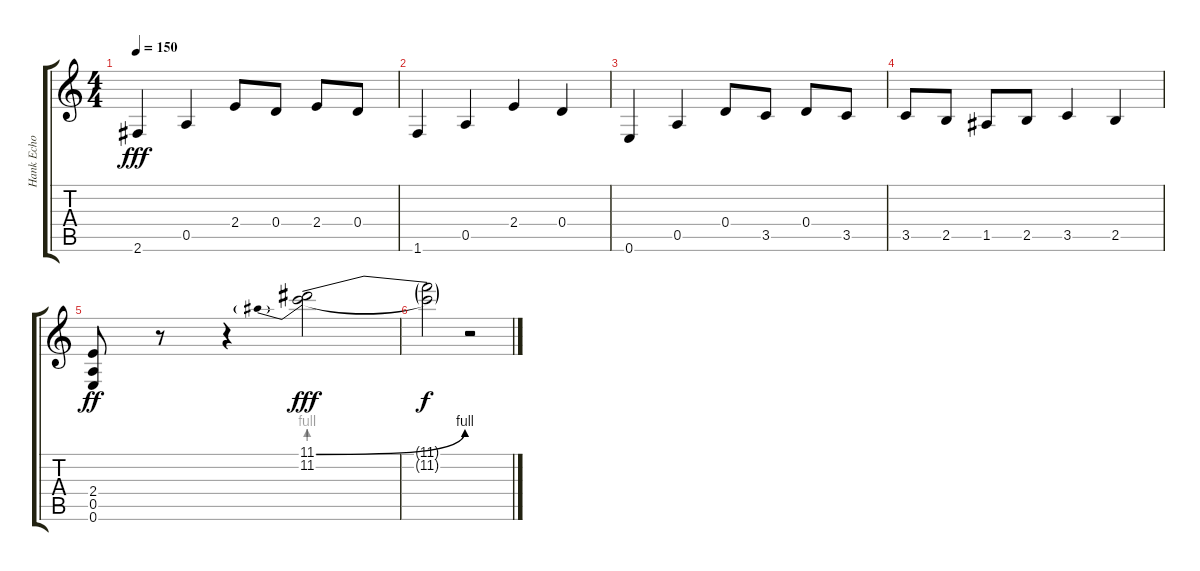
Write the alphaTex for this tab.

\track ("Hank Echo" "Hank Echo") {instrument overdrivenguitar}
\staff {score tabs}
\tuning (E4 B3 G3 D3 A2 E2) {hide}
\ts (4 4)
\tempo 150
\clef g2
\ks c
2.6.4{dy fff} 0.5.4 2.4.8 0.4.8 2.4.8 0.4.8 |
1.6.4 0.5.4 2.4.4 0.4.4 |
0.6.4 0.5.4 0.4.8 3.5.8 0.4.8 3.5.8 |
3.5.8 2.5.8 1.5.8 2.5.8 3.5.4 2.5.4 |
(2.4 0.5 0.6).8{dy ff} r.8 r.4 (11.1{be (bend 0 0 60 4)} 11.2{be (prebend 0 4 60 4)}).2{dy fff volume 12 instrument distortionguitar} |
(11.1{t} 11.2{t}).2{dy f} r.2
